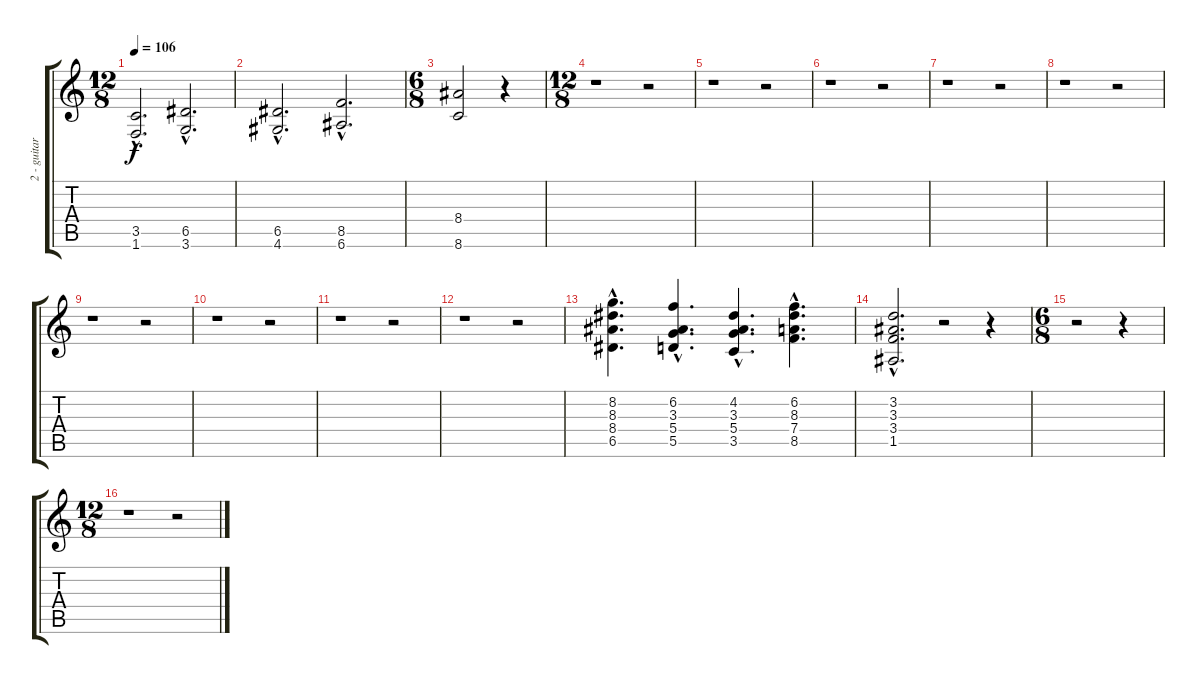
\track ("2 - guitar" "2 - guitar") {instrument distortionguitar}
\staff {score tabs}
\tuning (E4 B3 G3 D3 A2 E2) {hide}
\ts (12 8)
\tempo 106
\clef g2
\ks c
(3.5{hac} 1.6{hac}).2{d dy f} (6.5{hac} 3.6{hac}).2{d} |
(6.5{hac} 4.6{hac}).2{d} (8.5{hac} 6.6{hac}).2{d} |
\ts (6 8)
(8.4 8.6).2 r.4 |
\ts (12 8)
r.1 r.2 |
r.1 r.2 |
r.1 r.2 |
r.1 r.2 |
r.1 r.2 |
r.1 r.2 |
r.1 r.2 |
r.1 r.2 |
r.1 r.2 |
(8.2{hac} 8.3{hac} 8.4{hac} 6.5{hac}).4{d} (6.2{hac} 3.3{hac} 5.4{hac} 5.5{hac}).4{d} (4.2{hac} 3.3{hac} 5.4{hac} 3.5{hac}).4{d} (6.2{hac} 8.3{hac} 7.4{hac} 8.5{hac}).4{d} |
(3.2{hac} 3.3{hac} 3.4{hac} 1.5{hac}).2{d} r.2 r.4 |
\ts (6 8)
r.2 r.4 |
\ts (12 8)
r.1 r.2
